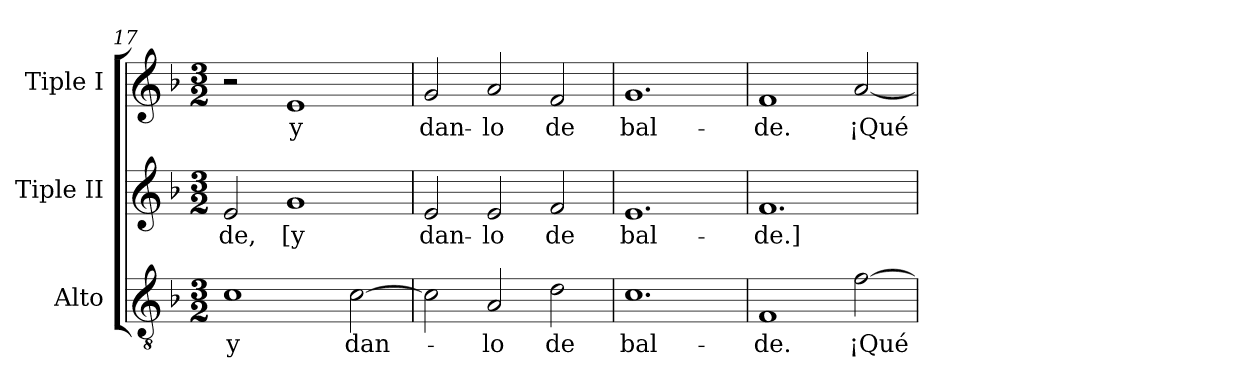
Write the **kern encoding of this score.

**kern	**text	**kern	**text	**kern	**text
*part3	*part3	*part2	*part2	*part1	*part1
*staff3	*staff3	*staff2	*staff2	*staff1	*staff1
*I"Alto	*	*I"Tiple II	*	*I"Tiple I	*
*I'T	*	*	*	*	*
*clefGv2	*	*clefG2	*	*clefG2	*
*ITrd7c12	*	*	*	*	*
*k[b-]	*	*k[b-]	*	*k[b-]	*
*F:	*	*F:	*	*F:	*
*M3/2	*	*M3/2	*	*M3/2	*
=17	=17	=17	=17	=17	=17
!	!LO:LY:b	!	!LO:LY:b	!	!
1C	y	2e/	-de,	2r	.
!	!	!	!LO:LY:b	!	!LO:LY:b
.	.	1g	[y	1e	y
!	!LO:LY:b	!	!	!	!
[>2C\	dan-	.	.	.	.
=18	=18	=18	=18	=18	=18
!	!	!	!LO:LY:b	!	!LO:LY:b
2C\]	.	2e/	dan-	2g/	dan-
!	!LO:LY:b	!	!LO:LY:b	!	!LO:LY:b
2AA/	-lo	2e/	-lo	2a/	-lo
!	!LO:LY:b	!	!LO:LY:b	!	!LO:LY:b
2D\	de	2f/	de	2f/	de
=19	=19	=19	=19	=19	=19
!	!LO:LY:b	!	!LO:LY:b	!	!LO:LY:b
1.C	bal-	1.e	bal-	1.g	bal-
=20	=20	=20	=20	=20	=20
!	!LO:LY:b	!	!LO:LY:b	!	!LO:LY:b
1FF	-de.	1.f	-de.]	1f	-de.
!	!LO:LY:b	!	!	!	!LO:LY:b
[>2F\	¡Qué	.	.	[<2a/	¡Qué
=	=	=	=	=	=
*-	*-	*-	*-	*-	*-
